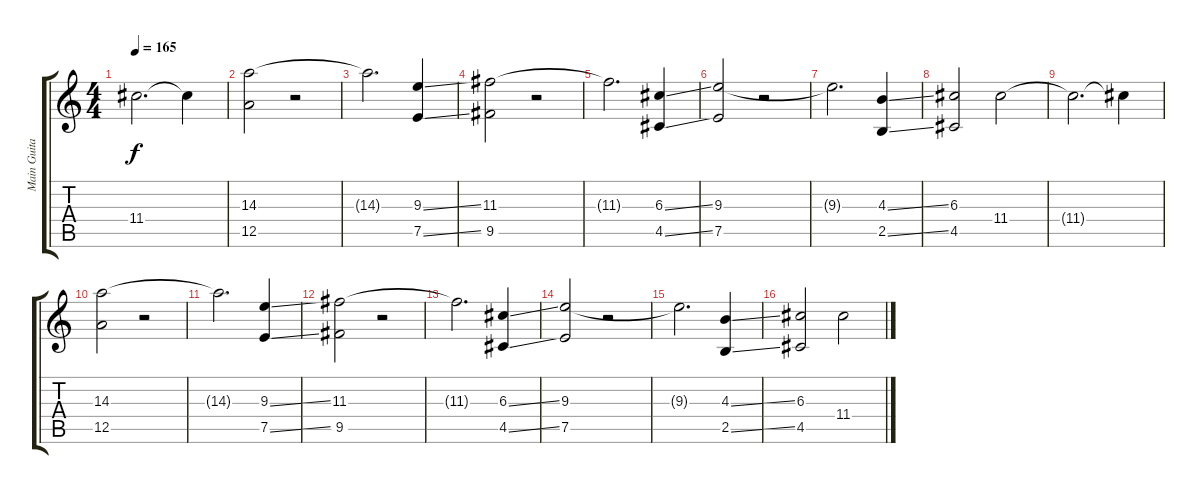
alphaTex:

\track ("Main Guitar" "Main Guita") {mute instrument overdrivenguitar}
\staff {score tabs}
\tuning (E4 B3 G3 D3 A2 E2) {hide}
\ts (4 4)
\tempo 165
\clef g2
\ks c
11.4{t}.2{d dy f} 11.4{t}.4 |
(14.3 12.5).2 r.2 |
14.3{t}.2{d} (9.3{ss} 7.5{ss}).4 |
(11.3 9.5).2 r.2 |
11.3{t}.2{d} (6.3{ss} 4.5{ss}).4 |
(9.3 7.5).2 r.2 |
9.3{t}.2{d} (4.3{ss} 2.5{ss}).4 |
(6.3 4.5).2 11.4.2 |
11.4{t}.2{d} 11.4{t}.4 |
(14.3 12.5).2 r.2 |
14.3{t}.2{d} (9.3{ss} 7.5{ss}).4 |
(11.3 9.5).2 r.2 |
11.3{t}.2{d} (6.3{ss} 4.5{ss}).4 |
(9.3 7.5).2 r.2 |
9.3{t}.2{d} (4.3{ss} 2.5{ss}).4 |
(6.3 4.5).2 11.4.2
